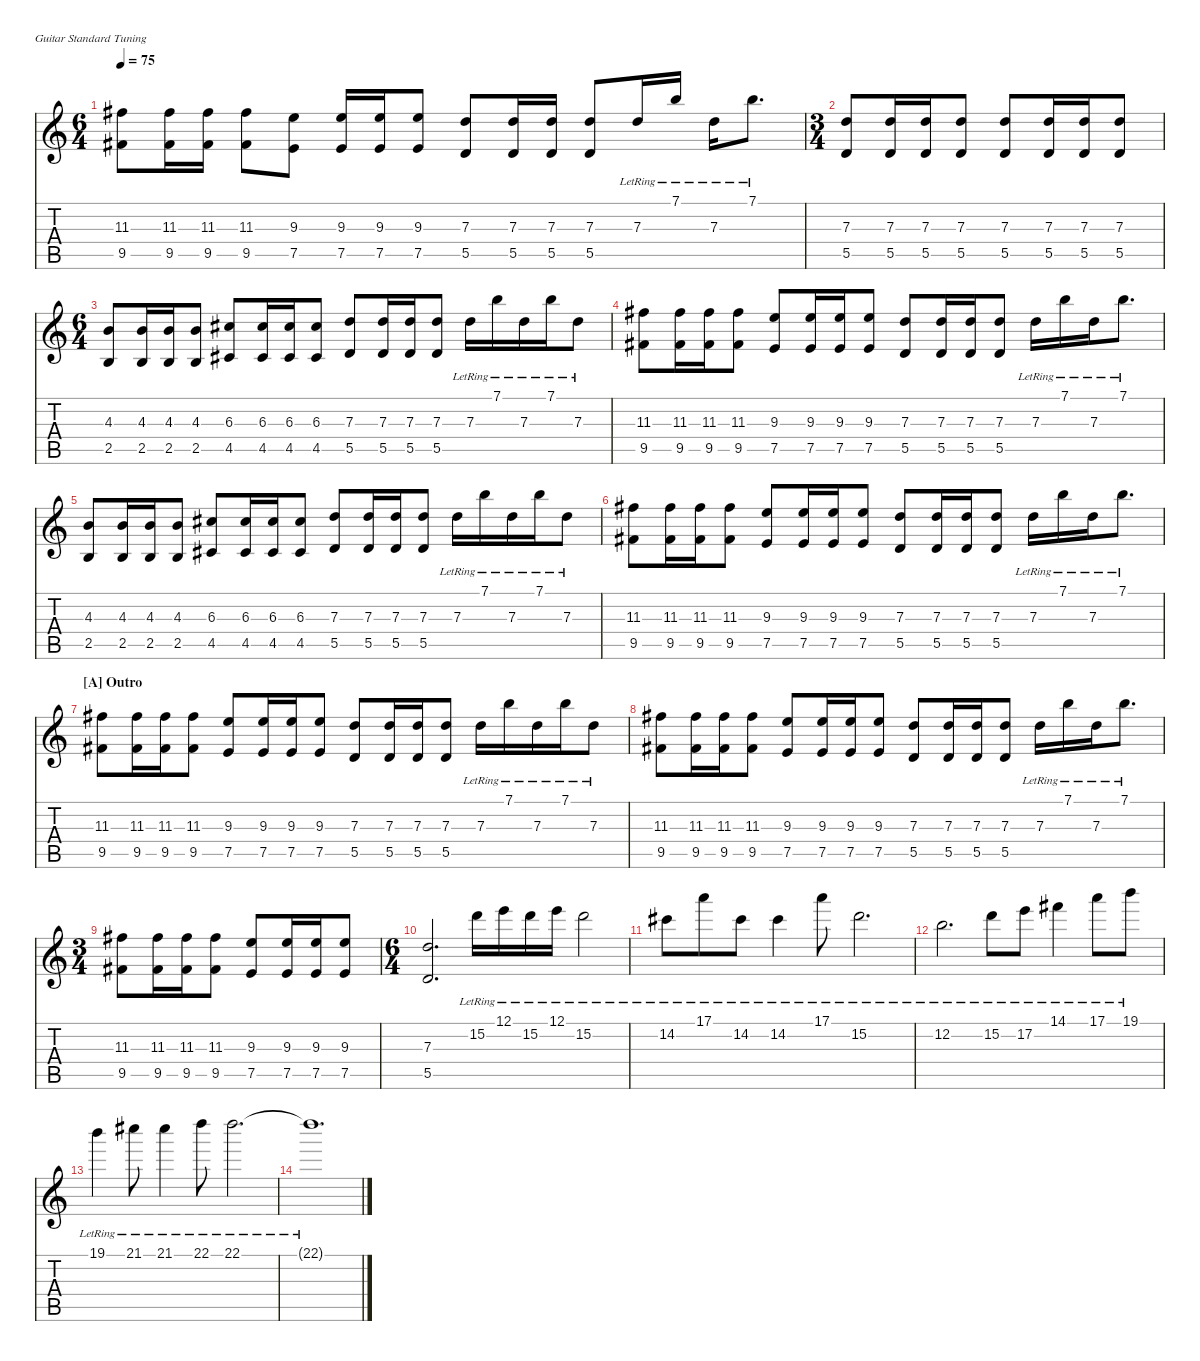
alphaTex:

\defaultSystemsLayout 4
\hideDynamics
\bracketExtendMode nobrackets
\singleTrackTrackNamePolicy hidden
\multiTrackTrackNamePolicy hidden
\otherSystemsTrackNameOrientation horizontal
\track ("L.Guitar" "E-Gt") {defaultSystemsLayout 4 instrument electricguitarclean}
\staff {score tabs}
\tuning (E4 B3 G3 D3 A2 E2)
\ts (6 4)
\tempo 75
\clef g2
\ks c
(9.5{acc #} 11.3{acc #}).8{dy f beam Down} (9.5{acc #} 11.3{acc #}).16{beam Down} (9.5{acc #} 11.3{acc #}).16{beam Down} (9.5{acc #} 11.3{acc #}).8{beam Down} (7.5 9.3).8{beam Up} (7.5 9.3).16{beam Up} (7.5 9.3).16{beam Up} (7.5 9.3).8{beam Up} (5.5 7.3).8{beam Up} (5.5 7.3).16{beam Up} (5.5 7.3).16{beam Up} (5.5 7.3).8{beam Up} 7.3{lr}.16{beam Down} 7.1{lr}.16{beam Down} 7.3{lr}.16{beam Down} 7.1{lr}.8{d beam Down} |
\ts (3 4)
\beaming (8 3 3)
(5.5 7.3).8{beam Up} (5.5 7.3).16{beam Up} (5.5 7.3).16{beam Up} (5.5 7.3).8{beam Up} (5.5 7.3).8{beam Up} (5.5 7.3).16{beam Up} (5.5 7.3).16{beam Up} (5.5 7.3).8{beam Up} |
\ts (6 4)
\beaming (8 3 3 3 3)
(2.5 4.3).8{beam Up} (2.5 4.3).16{beam Up} (2.5 4.3).16{beam Up} (2.5 4.3).8{beam Up} (4.5{acc #} 6.3{acc #}).8{beam Up} (4.5{acc #} 6.3{acc #}).16{beam Up} (4.5{acc #} 6.3{acc #}).16{beam Up} (4.5{acc #} 6.3{acc #}).8{beam Up} (5.5 7.3).8{beam Up} (5.5 7.3).16{beam Up} (5.5 7.3).16{beam Up} (5.5 7.3).8{beam Up} 7.3{lr}.16{beam Down} 7.1{lr}.16{beam Down} 7.3{lr}.16{beam Down} 7.1{lr}.16{beam Down} 7.3{lr}.8{beam Down} |
(9.5{acc #} 11.3{acc #}).8{beam Down} (9.5{acc #} 11.3{acc #}).16{beam Down} (9.5{acc #} 11.3{acc #}).16{beam Down} (9.5{acc #} 11.3{acc #}).8{beam Down} (7.5 9.3).8{beam Up} (7.5 9.3).16{beam Up} (7.5 9.3).16{beam Up} (7.5 9.3).8{beam Up} (5.5 7.3).8{beam Up} (5.5 7.3).16{beam Up} (5.5 7.3).16{beam Up} (5.5 7.3).8{beam Up} 7.3{lr}.16{beam Down} 7.1{lr}.16{beam Down} 7.3{lr}.16{beam Down} 7.1{lr}.8{d beam Down} |
(2.5 4.3).8{beam Up} (2.5 4.3).16{beam Up} (2.5 4.3).16{beam Up} (2.5 4.3).8{beam Up} (4.5{acc #} 6.3{acc #}).8{beam Up} (4.5{acc #} 6.3{acc #}).16{beam Up} (4.5{acc #} 6.3{acc #}).16{beam Up} (4.5{acc #} 6.3{acc #}).8{beam Up} (5.5 7.3).8{beam Up} (5.5 7.3).16{beam Up} (5.5 7.3).16{beam Up} (5.5 7.3).8{beam Up} 7.3{lr}.16{beam Down} 7.1{lr}.16{beam Down} 7.3{lr}.16{beam Down} 7.1{lr}.16{beam Down} 7.3{lr}.8{beam Down} |
(9.5{acc #} 11.3{acc #}).8{beam Down} (9.5{acc #} 11.3{acc #}).16{beam Down} (9.5{acc #} 11.3{acc #}).16{beam Down} (9.5{acc #} 11.3{acc #}).8{beam Down} (7.5 9.3).8{beam Up} (7.5 9.3).16{beam Up} (7.5 9.3).16{beam Up} (7.5 9.3).8{beam Up} (5.5 7.3).8{beam Up} (5.5 7.3).16{beam Up} (5.5 7.3).16{beam Up} (5.5 7.3).8{beam Up} 7.3{lr}.16{beam Down} 7.1{lr}.16{beam Down} 7.3{lr}.16{beam Down} 7.1{lr}.8{d beam Down} |
\section ("A" "Outro")
(9.5{acc #} 11.3{acc #}).8{beam Down} (9.5{acc #} 11.3{acc #}).16{beam Down} (9.5{acc #} 11.3{acc #}).16{beam Down} (9.5{acc #} 11.3{acc #}).8{beam Down} (7.5 9.3).8{beam Up} (7.5 9.3).16{beam Up} (7.5 9.3).16{beam Up} (7.5 9.3).8{beam Up} (5.5 7.3).8{beam Up} (5.5 7.3).16{beam Up} (5.5 7.3).16{beam Up} (5.5 7.3).8{beam Up} 7.3{lr}.16{beam Down} 7.1{lr}.16{beam Down} 7.3{lr}.16{beam Down} 7.1{lr}.16{beam Down} 7.3{lr}.8{beam Down} |
(9.5{acc #} 11.3{acc #}).8{beam Down} (9.5{acc #} 11.3{acc #}).16{beam Down} (9.5{acc #} 11.3{acc #}).16{beam Down} (9.5{acc #} 11.3{acc #}).8{beam Down} (7.5 9.3).8{beam Up} (7.5 9.3).16{beam Up} (7.5 9.3).16{beam Up} (7.5 9.3).8{beam Up} (5.5 7.3).8{beam Up} (5.5 7.3).16{beam Up} (5.5 7.3).16{beam Up} (5.5 7.3).8{beam Up} 7.3{lr}.16{beam Down} 7.1{lr}.16{beam Down} 7.3{lr}.16{beam Down} 7.1{lr}.8{d beam Down} |
\ts (3 4)
\beaming (8 3 3 3 3)
(9.5{acc #} 11.3{acc #}).8{beam Down} (9.5{acc #} 11.3{acc #}).16{beam Down} (9.5{acc #} 11.3{acc #}).16{beam Down} (9.5{acc #} 11.3{acc #}).8{beam Down} (7.5 9.3).8{beam Up} (7.5 9.3).16{beam Up} (7.5 9.3).16{beam Up} (7.5 9.3).8{beam Up} |
\ts (6 4)
\beaming (8 3 3 3 3)
(5.5 7.3).2{d beam Up} 15.2{lr}.16{beam Down} 12.1{lr}.16{beam Down} 15.2{lr}.16{beam Down} 12.1{lr}.16{beam Down} 15.2{lr}.2{beam Down} |
14.2{lr acc #}.8{beam Down} 17.1{lr}.8{beam Down} 14.2{lr acc #}.8{beam Down} 14.2{lr acc #}.4{beam Down} 17.1{lr}.8{beam Down} 15.2{lr}.2{d beam Down} |
12.2{lr}.2{d beam Down} 15.2{lr}.8{beam Down} 17.2{lr}.8{beam Down} 14.1{lr acc #}.4{beam Down} 17.1{lr}.8{beam Down} 19.1{lr}.8{beam Down} |
19.1{lr}.4{beam Down} 21.1{lr acc #}.8{beam Down} 21.1{lr acc #}.4{beam Down} 22.1{lr}.8{beam Down} 22.1{lr}.2{d beam Down} |
22.1{lr t}.1{d beam Down}
